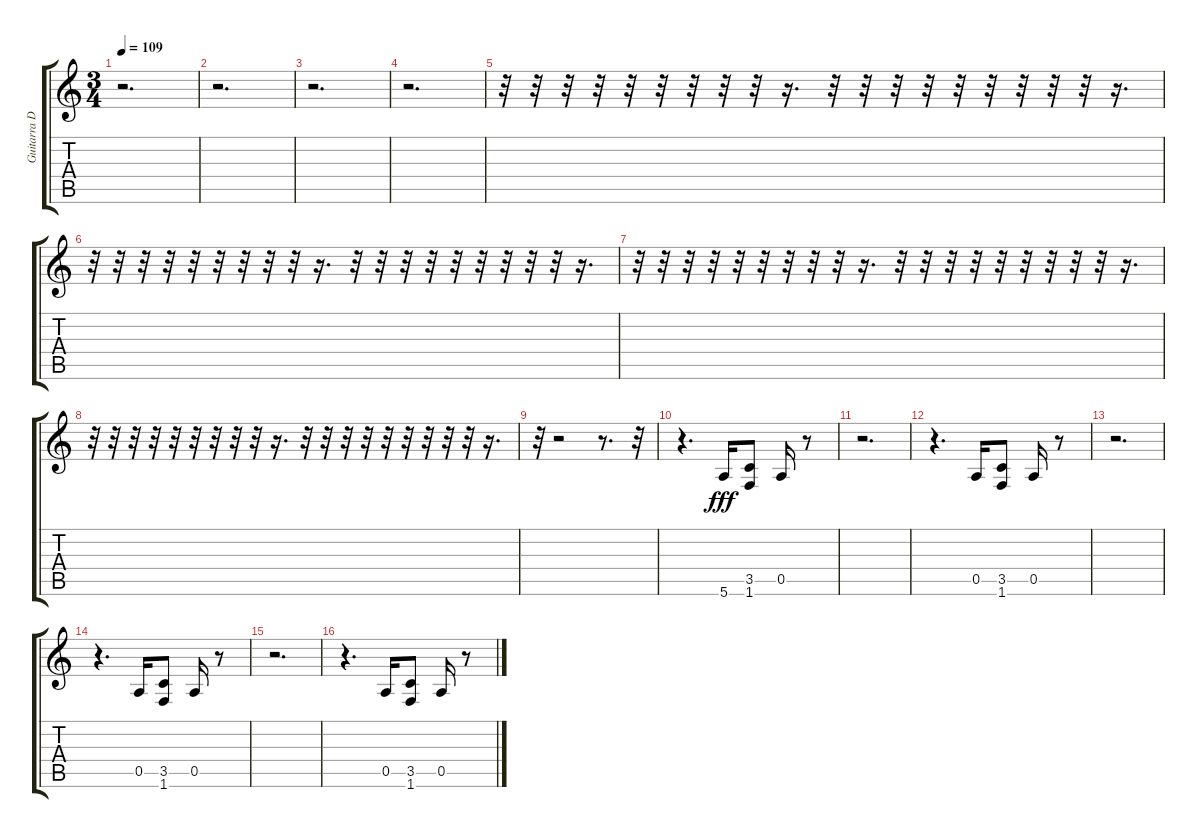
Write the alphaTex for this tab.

\track ("Guitarra Dist. 1" "Guitarra D") {instrument distortionguitar}
\staff {score tabs}
\tuning (E4 B3 G3 D3 A2 E2) {hide}
\ts (3 4)
\tempo 109
\clef g2
\ks c
r.2{d dy fff instrument distortionguitar} |
r.2{d} |
r.2{d} |
r.2{d} |
r.32 r.32 r.32 r.32 r.32 r.32 r.32 r.32 r.32 r.16{d} r.32 r.32 r.32 r.32 r.32 r.32 r.32 r.32 r.32 r.16{d} |
r.32 r.32 r.32 r.32 r.32 r.32 r.32 r.32 r.32 r.16{d} r.32 r.32 r.32 r.32 r.32 r.32 r.32 r.32 r.32 r.16{d} |
r.32 r.32 r.32 r.32 r.32 r.32 r.32 r.32 r.32 r.16{d} r.32 r.32 r.32 r.32 r.32 r.32 r.32 r.32 r.32 r.16{d} |
r.32 r.32 r.32 r.32 r.32 r.32 r.32 r.32 r.32 r.16{d} r.32 r.32 r.32 r.32 r.32 r.32 r.32 r.32 r.32 r.16{d} |
r.32 r.2 r.8{d} r.32 |
r.4{d} 5.6.16 (3.5 1.6).8 0.5.16 r.8 |
r.2{d} |
r.4{d} 0.5.16 (3.5 1.6).8 0.5.16 r.8 |
r.2{d} |
r.4{d} 0.5.16 (3.5 1.6).8 0.5.16 r.8 |
r.2{d} |
r.4{d} 0.5.16 (3.5 1.6).8 0.5.16 r.8
